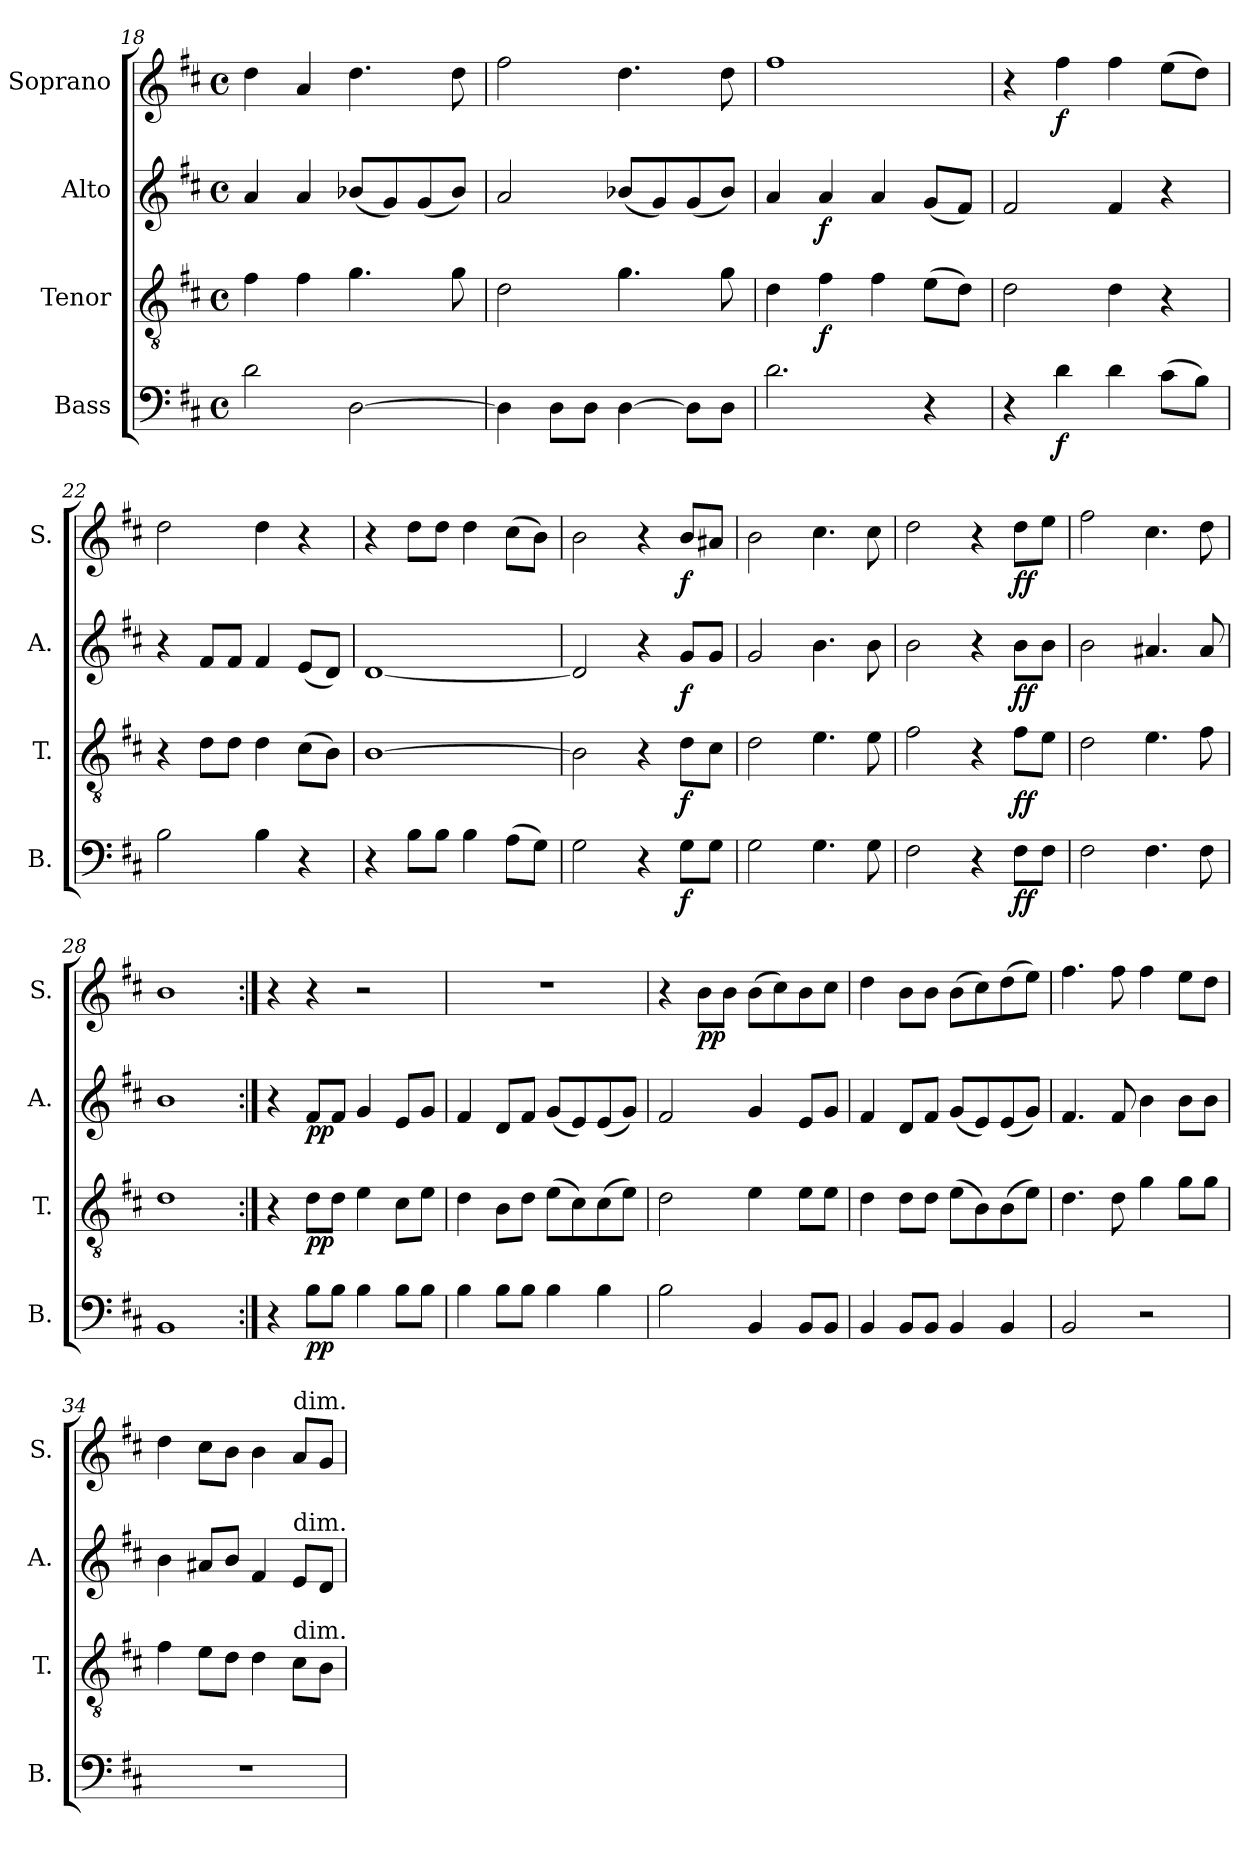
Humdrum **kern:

**kern	**dynam	**kern	**dynam	**kern	**dynam	**kern	**dynam
*part4	*part4	*part3	*part3	*part2	*part2	*part1	*part1
*staff4	*staff4	*staff3	*staff3	*staff2	*staff2	*staff1	*staff1
*I"Bass	*	*I"Tenor	*	*I"Alto	*	*I"Soprano	*
*I'B.	*	*I'T.	*	*I'A.	*	*I'S.	*
*clefF4	*	*clefGv2	*	*clefG2	*	*clefG2	*
*k[f#c#]	*	*k[f#c#]	*	*k[f#c#]	*	*k[f#c#]	*
*M4/4	*	*M4/4	*	*M4/4	*	*M4/4	*
*met(c)	*	*met(c)	*	*met(c)	*	*met(c)	*
=18	=18	=18	=18	=18	=18	=18	=18
2d\	.	4f#\	.	4a/	.	4dd\	.
.	.	4f#\	.	4a/	.	4a/	.
[2D\	.	4.g\	.	(<8b-X/L	.	4.dd\	.
.	.	.	.	8g/)	.	.	.
.	.	.	.	(<8g/	.	.	.
.	.	8g\	.	8b-/J)	.	8dd\	.
!!LO:LB:g=z
=19	=19	=19	=19	=19	=19	=19	=19
4D\]	.	2d\	.	2a/	.	2ff#\	.
8D\L	.	.	.	.	.	.	.
8D\J	.	.	.	.	.	.	.
[4D\	.	4.g\	.	(<8b-X/L	.	4.dd\	.
.	.	.	.	8g/)	.	.	.
8D\L]	.	.	.	(<8g/	.	.	.
8D\J	.	8g\	.	8b-/J)	.	8dd\	.
=20	=20	=20	=20	=20	=20	=20	=20
2.d\	.	4d\	.	4a/	.	1ff#	.
!	!	!	!LO:DY:b	!	!LO:DY:b	!	!
.	.	4f#\	f	4a/	f	.	.
.	.	4f#\	.	4a/	.	.	.
4r	.	(>8e\L	.	(<8g/L	.	.	.
.	.	8d\J)	.	8f#/J)	.	.	.
=21	=21	=21	=21	=21	=21	=21	=21
4r	.	2d\	.	2f#/	.	4r	.
!	!LO:DY:b	!	!	!	!	!	!LO:DY:b
4d\	f	.	.	.	.	4ff#\	f
4d\	.	4d\	.	4f#/	.	4ff#\	.
(>8c#\L	.	4r	.	4r	.	(>8ee\L	.
8B\J)	.	.	.	.	.	8dd\J)	.
=22	=22	=22	=22	=22	=22	=22	=22
2B\	.	4r	.	4r	.	2dd\	.
.	.	8d\L	.	8f#/L	.	.	.
.	.	8d\J	.	8f#/J	.	.	.
4B\	.	4d\	.	4f#/	.	4dd\	.
4r	.	(>8c#\L	.	(<8e/L	.	4r	.
.	.	8B\J)	.	8d/J)	.	.	.
=23	=23	=23	=23	=23	=23	=23	=23
4r	.	[1B	.	[1d	.	4r	.
8B\L	.	.	.	.	.	8dd\L	.
8B\J	.	.	.	.	.	8dd\J	.
4B\	.	.	.	.	.	4dd\	.
(>8A\L	.	.	.	.	.	(>8cc#\L	.
8G\J)	.	.	.	.	.	8b\J)	.
=24	=24	=24	=24	=24	=24	=24	=24
2G\	.	2B\]	.	2d/]	.	2b\	.
4r	.	4r	.	4r	.	4r	.
!	!LO:DY:b	!	!LO:DY:b	!	!LO:DY:b	!	!LO:DY:b
8G\L	f	8d\L	f	8g/L	f	8b/L	f
8G\J	.	8c#\J	.	8g/J	.	8a#X/J	.
=25	=25	=25	=25	=25	=25	=25	=25
2G\	.	2d\	.	2g/	.	2b\	.
4.G\	.	4.e\	.	4.b\	.	4.cc#\	.
8G\	.	8e\	.	8b\	.	8cc#\	.
!!LO:LB:g=z
=26	=26	=26	=26	=26	=26	=26	=26
2F#\	.	2f#\	.	2b\	.	2dd\	.
4r	.	4r	.	4r	.	4r	.
!	!LO:DY:b	!	!LO:DY:b	!	!LO:DY:b	!	!LO:DY:b
8F#\L	ff	8f#\L	ff	8b\L	ff	8dd\L	ff
8F#\J	.	8e\J	.	8b\J	.	8ee\J	.
=27	=27	=27	=27	=27	=27	=27	=27
2F#\	.	2d\	.	2b\	.	2ff#\	.
4.F#\	.	4.e\	.	4.a#X/	.	4.cc#\	.
8F#\	.	8f#\	.	8a#/	.	8dd\	.
=28	=28	=28	=28	=28	=28	=28	=28
1BB	.	1d	.	1b	.	1b	.
=29:|!	=29:|!	=29:|!	=29:|!	=29:|!	=29:|!	=29:|!	=29:|!
4r	.	4r	.	4r	.	4r	.
!	!LO:DY:b	!	!LO:DY:b	!	!LO:DY:b	!	!
8B\L	pp	8d\L	pp	8f#/L	pp	4r	.
8B\J	.	8d\J	.	8f#/J	.	.	.
4B\	.	4e\	.	4g/	.	2r	.
8B\L	.	8c#\L	.	8e/L	.	.	.
8B\J	.	8e\J	.	8g/J	.	.	.
=30	=30	=30	=30	=30	=30	=30	=30
4B\	.	4d\	.	4f#/	.	1r	.
8B\L	.	8B\L	.	8d/L	.	.	.
8B\J	.	8d\J	.	8f#/J	.	.	.
4B\	.	(>8e\L	.	(<8g/L	.	.	.
.	.	8c#\)	.	8e/)	.	.	.
4B\	.	(>8c#\	.	(<8e/	.	.	.
.	.	8e\J)	.	8g/J)	.	.	.
=31	=31	=31	=31	=31	=31	=31	=31
2B\	.	2d\	.	2f#/	.	4r	.
!	!	!	!	!	!	!	!LO:DY:b
.	.	.	.	.	.	8b\L	pp
.	.	.	.	.	.	8b\J	.
4BB/	.	4e\	.	4g/	.	(>8b\L	.
.	.	.	.	.	.	8cc#\)	.
8BB/L	.	8e\L	.	8e/L	.	8b\	.
8BB/J	.	8e\J	.	8g/J	.	8cc#\J	.
=32	=32	=32	=32	=32	=32	=32	=32
4BB/	.	4d\	.	4f#/	.	4dd\	.
8BB/L	.	8d\L	.	8d/L	.	8b\L	.
8BB/J	.	8d\J	.	8f#/J	.	8b\J	.
4BB/	.	(>8e\L	.	(<8g/L	.	(>8b\L	.
.	.	8B\)	.	8e/)	.	8cc#\)	.
4BB/	.	(>8B\	.	(<8e/	.	(>8dd\	.
.	.	8e\J)	.	8g/J)	.	8ee\J)	.
!!LO:PB:g=z
=33	=33	=33	=33	=33	=33	=33	=33
2BB/	.	4.d\	.	4.f#/	.	4.ff#\	.
.	.	8d\	.	8f#/	.	8ff#\	.
2r	.	4g\	.	4b\	.	4ff#\	.
.	.	8g\L	.	8b\L	.	8ee\L	.
.	.	8g\J	.	8b\J	.	8dd\J	.
=34	=34	=34	=34	=34	=34	=34	=34
1r	.	4f#\	.	4b\	.	4dd\	.
.	.	8e\L	.	8a#X/L	.	8cc#\L	.
.	.	8d\J	.	8b/J	.	8b\J	.
.	.	4d\	.	4f#/	.	4b\	.
!	!	!	!	!	!	!LO:TX:a:t=dim.	!
!	!	!	!	!LO:TX:a:t=dim.	!	!	!
!	!	!LO:TX:a:t=dim.	!	!	!	!	!
.	.	8c#\L	.	8e/L	.	8a/L	.
.	.	8B\J	.	8d/J	.	8g/J	.
=	=	=	=	=	=	=	=
*-	*-	*-	*-	*-	*-	*-	*-
